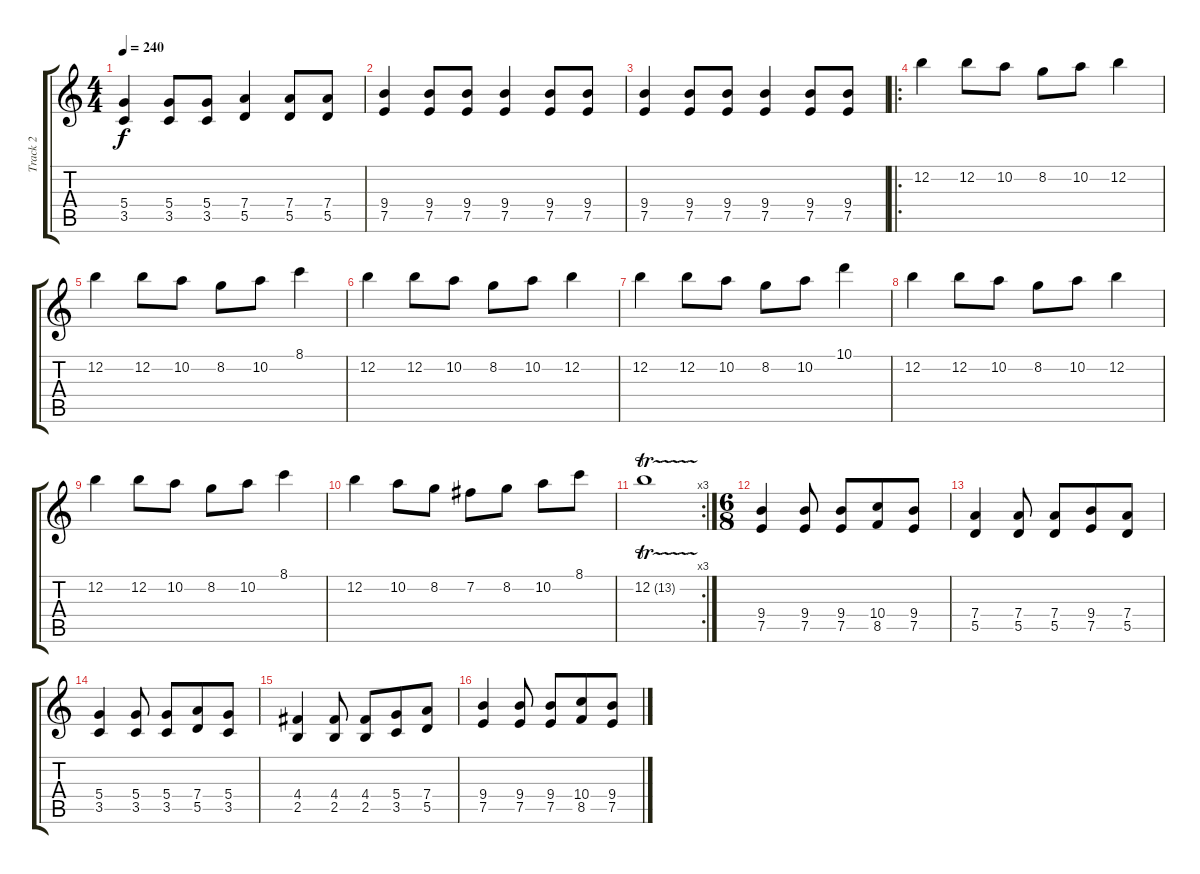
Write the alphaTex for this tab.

\track ("Track 2" "Track 2") {instrument distortionguitar}
\staff {score tabs}
\tuning (E4 B3 G3 D3 A2 E2) {hide}
\ts (4 4)
\tempo 240
\clef g2
\ks c
(5.4 3.5).4{dy f} (5.4 3.5).8 (5.4 3.5).8 (7.4 5.5).4 (7.4 5.5).8 (7.4 5.5).8 |
(9.4 7.5).4 (9.4 7.5).8 (9.4 7.5).8 (9.4 7.5).4 (9.4 7.5).8 (9.4 7.5).8 |
(9.4 7.5).4 (9.4 7.5).8 (9.4 7.5).8 (9.4 7.5).4 (9.4 7.5).8 (9.4 7.5).8 |
\ro
12.2.4 12.2.8 10.2.8 8.2.8 10.2.8 12.2.4 |
12.2.4 12.2.8 10.2.8 8.2.8 10.2.8 8.1.4 |
12.2.4 12.2.8 10.2.8 8.2.8 10.2.8 12.2.4 |
12.2.4 12.2.8 10.2.8 8.2.8 10.2.8 10.1.4 |
12.2.4 12.2.8 10.2.8 8.2.8 10.2.8 12.2.4 |
12.2.4 12.2.8 10.2.8 8.2.8 10.2.8 8.1.4 |
12.2.4 10.2.8 8.2.8 7.2.8 8.2.8 10.2.8 8.1.8 |
\rc 3
12.2{tr (13 16)}.1 |
\ts (6 8)
(9.4 7.5).4 (9.4 7.5).8 (9.4 7.5).8 (10.4 8.5).8 (9.4 7.5).8 |
(7.4 5.5).4 (7.4 5.5).8 (7.4 5.5).8 (9.4 7.5).8 (7.4 5.5).8 |
(5.4 3.5).4 (5.4 3.5).8 (5.4 3.5).8 (7.4 5.5).8 (5.4 3.5).8 |
(4.4 2.5).4 (4.4 2.5).8 (4.4 2.5).8 (5.4 3.5).8 (7.4 5.5).8 |
(9.4 7.5).4 (9.4 7.5).8 (9.4 7.5).8 (10.4 8.5).8 (9.4 7.5).8
